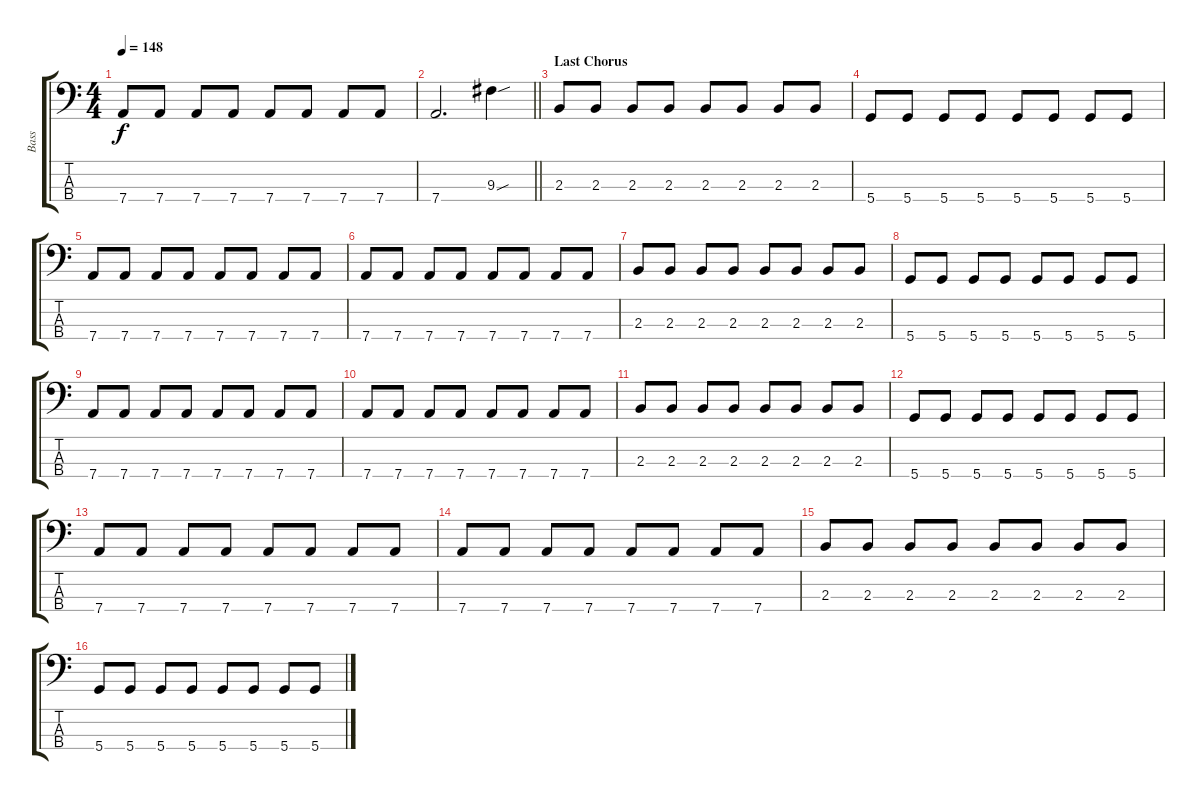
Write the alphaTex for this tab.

\track ("Bass" "Bass") {instrument electricbassfinger}
\staff {score tabs}
\tuning (G2 D2 A1 D1) {hide}
\ts (4 4)
\tempo 148
\clef f4
\ks c
7.4.8{dy f} 7.4.8 7.4.8 7.4.8 7.4.8 7.4.8 7.4.8 7.4.8 |
\barLineRight lightlight
7.4.2{d} 9.3{sou}.4 |
\section ("" "Last Chorus")
2.3.8 2.3.8 2.3.8 2.3.8 2.3.8 2.3.8 2.3.8 2.3.8 |
5.4.8 5.4.8 5.4.8 5.4.8 5.4.8 5.4.8 5.4.8 5.4.8 |
7.4.8 7.4.8 7.4.8 7.4.8 7.4.8 7.4.8 7.4.8 7.4.8 |
7.4.8 7.4.8 7.4.8 7.4.8 7.4.8 7.4.8 7.4.8 7.4.8 |
2.3.8 2.3.8 2.3.8 2.3.8 2.3.8 2.3.8 2.3.8 2.3.8 |
5.4.8 5.4.8 5.4.8 5.4.8 5.4.8 5.4.8 5.4.8 5.4.8 |
7.4.8 7.4.8 7.4.8 7.4.8 7.4.8 7.4.8 7.4.8 7.4.8 |
7.4.8 7.4.8 7.4.8 7.4.8 7.4.8 7.4.8 7.4.8 7.4.8 |
2.3.8 2.3.8 2.3.8 2.3.8 2.3.8 2.3.8 2.3.8 2.3.8 |
5.4.8 5.4.8 5.4.8 5.4.8 5.4.8 5.4.8 5.4.8 5.4.8 |
7.4.8 7.4.8 7.4.8 7.4.8 7.4.8 7.4.8 7.4.8 7.4.8 |
7.4.8 7.4.8 7.4.8 7.4.8 7.4.8 7.4.8 7.4.8 7.4.8 |
2.3.8 2.3.8 2.3.8 2.3.8 2.3.8 2.3.8 2.3.8 2.3.8 |
5.4.8 5.4.8 5.4.8 5.4.8 5.4.8 5.4.8 5.4.8 5.4.8
